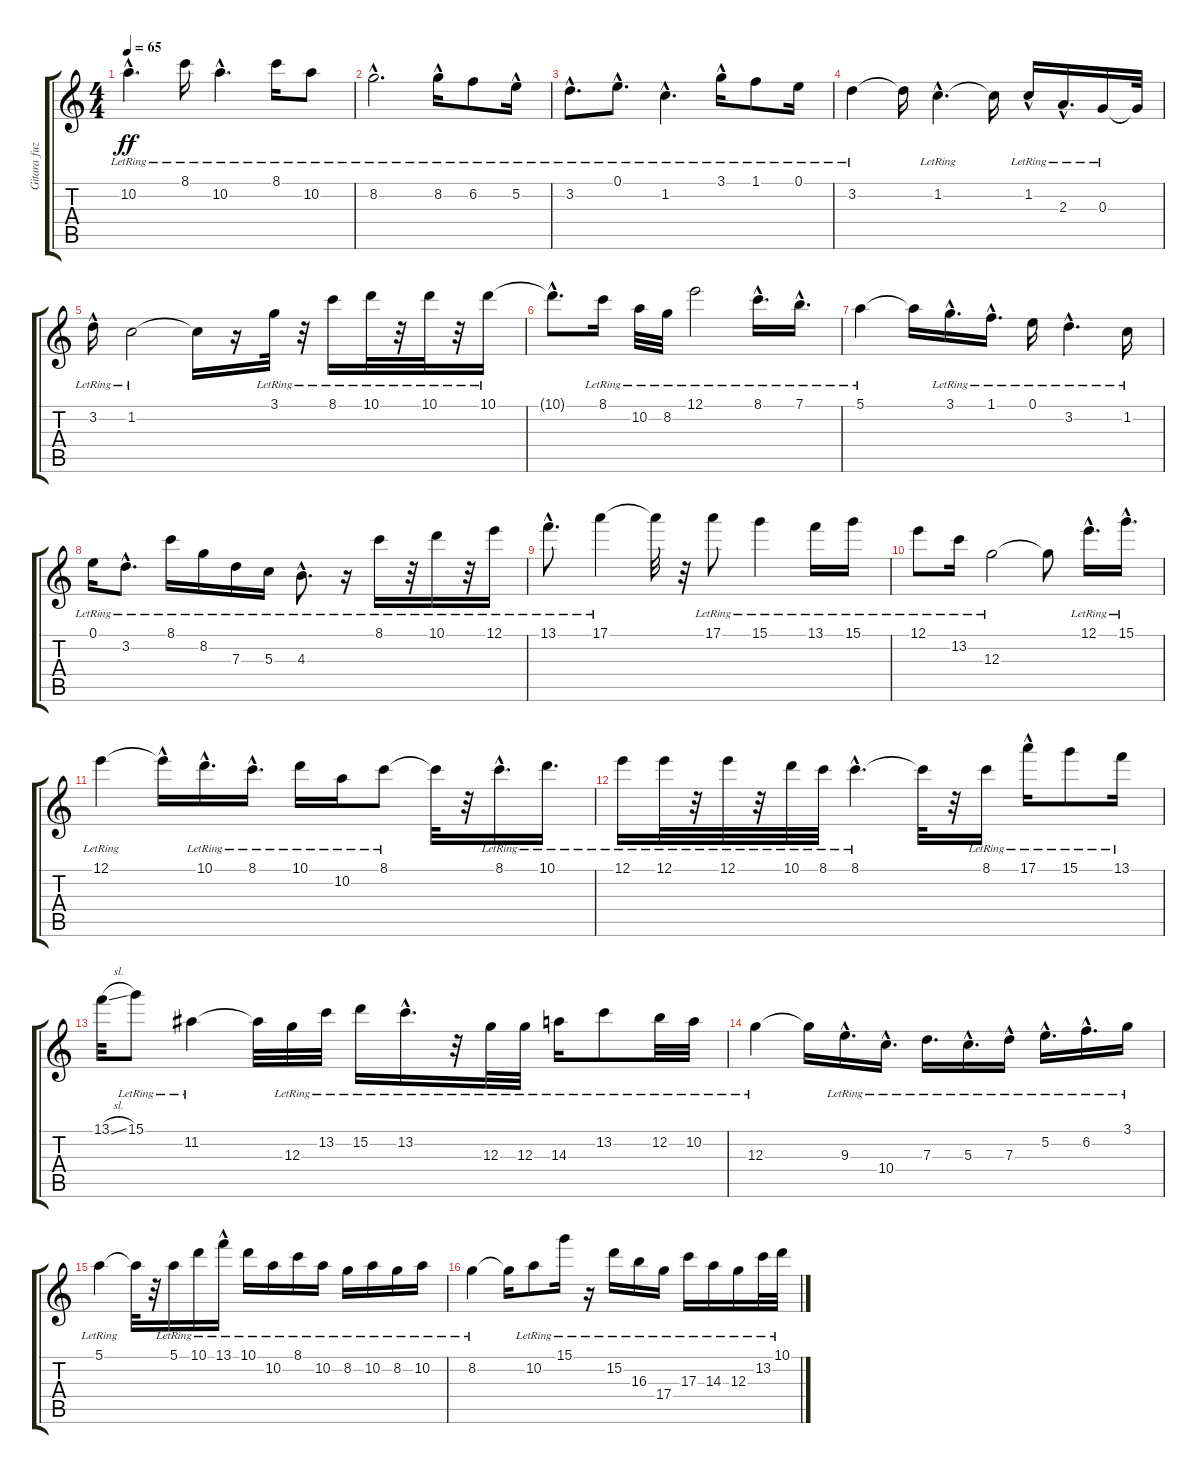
\track ("Gitara fuzz" "Gitara fuz") {instrument distortionguitar}
\staff {score tabs}
\tuning (E4 B3 G3 D3 A2 E2) {hide}
\ts (4 4)
\tempo 65
\clef g2
\ks c
10.2{hac lr}.4{d dy ff} 8.1{lr}.16 10.2{hac lr}.4{d} 8.1{lr}.16 10.2{lr}.8 |
8.2{hac lr}.2{d} 8.2{hac lr}.16 6.2{lr}.8 5.2{hac lr}.16 |
3.2{hac lr}.8{d} 0.1{hac lr}.8{d} 1.2{hac lr}.4{d} 3.1{hac lr}.16 1.1{lr}.8 0.1{lr}.16 |
3.2{lr}.4 3.2{t}.16 1.2{hac lr}.4{d} 1.2{t}.16 1.2{hac lr}.16 2.3{hac lr}.16{d} 0.3{lr}.16 0.3{t}.32 |
3.2{hac lr}.16 1.2{lr}.2 1.2{t}.16 r.16 3.1{lr}.32 r.32 8.1{lr}.16 10.1{lr}.32 r.32 10.1{lr}.32 r.32 10.1{lr}.16 |
10.1{hac t}.8{d} 8.1{lr}.16 10.2{lr}.32 8.2{lr}.32 12.1{lr}.2 8.1{hac lr}.16{d} 7.1{hac lr}.16{d} |
5.1{lr}.4 5.1{t}.16 3.1{hac lr}.16{d} 1.1{hac lr}.16{d} 0.1{lr}.16 3.2{hac lr}.4{d} 1.2{lr}.16 |
0.1{lr}.16 3.2{hac lr}.8{d} 8.1{lr}.16 8.2{lr}.16 7.3{lr}.16 5.3{lr}.16 4.3{hac lr}.8{d} r.16 8.1{lr}.16 r.32 10.1{lr}.16 r.32 12.1{lr}.16 |
13.1{hac lr}.8{d} 17.1{lr}.4 17.1{t}.32 r.32 17.1{lr}.8 15.1{lr}.4 13.1{lr}.16 15.1{lr}.16 |
12.1{lr}.8 13.2{lr}.16 12.3{lr}.2 12.3{t}.8 12.1{hac lr}.16{d} 15.1{hac lr}.16{d} |
12.1{lr}.4 12.1{hac t}.16 10.1{hac lr}.16{d} 8.1{hac lr}.16{d} 10.1{lr}.16 10.2{lr}.16 8.1{lr}.8 8.1{t}.32 r.32 8.1{hac lr}.16{d} 10.1{lr}.16{d} |
12.1{lr}.16 12.1{lr}.32 r.32 12.1{lr}.32 r.32 10.1{lr}.32 8.1{lr}.32 8.1{hac lr}.4{d} 8.1{t}.32 r.32 8.1{lr}.16 17.1{hac lr}.16 15.1{lr}.8 13.1{lr}.16 |
13.1{sl}.32 15.1{lr}.8 11.2{lr}.4 11.2{t}.32 12.3{lr}.32 13.2{lr}.32 15.2{lr}.16 13.2{hac lr}.16{d} r.32 12.3{lr}.32 12.3{lr}.32 14.3{lr}.16 13.2{lr}.8 12.2{lr}.32 10.2{lr}.32 |
12.3{lr}.4 12.3{t}.16 9.3{hac lr}.16{d} 10.4{hac lr}.16{d} 7.3{lr}.16{d} 5.3{hac lr}.16{d} 7.3{hac lr}.16 5.2{hac lr}.16{d} 6.2{hac lr}.16{d} 3.1{lr}.16 |
5.1{lr}.4 5.1{t}.32 r.32 5.1{lr}.16 10.1{lr}.16 13.1{hac lr}.16 10.1{lr}.16 10.2{lr}.16 8.1{lr}.16 10.2{lr}.16 8.2{lr}.16 10.2{lr}.16 8.2{lr}.16 10.2{lr}.16 |
8.2{lr}.4 8.2{t}.16 10.2{lr}.8 15.1{lr}.16 r.16 15.2{lr}.16 16.3{lr}.16 17.4{lr}.16 17.3{lr}.16 14.3{lr}.16 12.3{lr}.16 13.2{lr}.32 10.1{lr}.32
